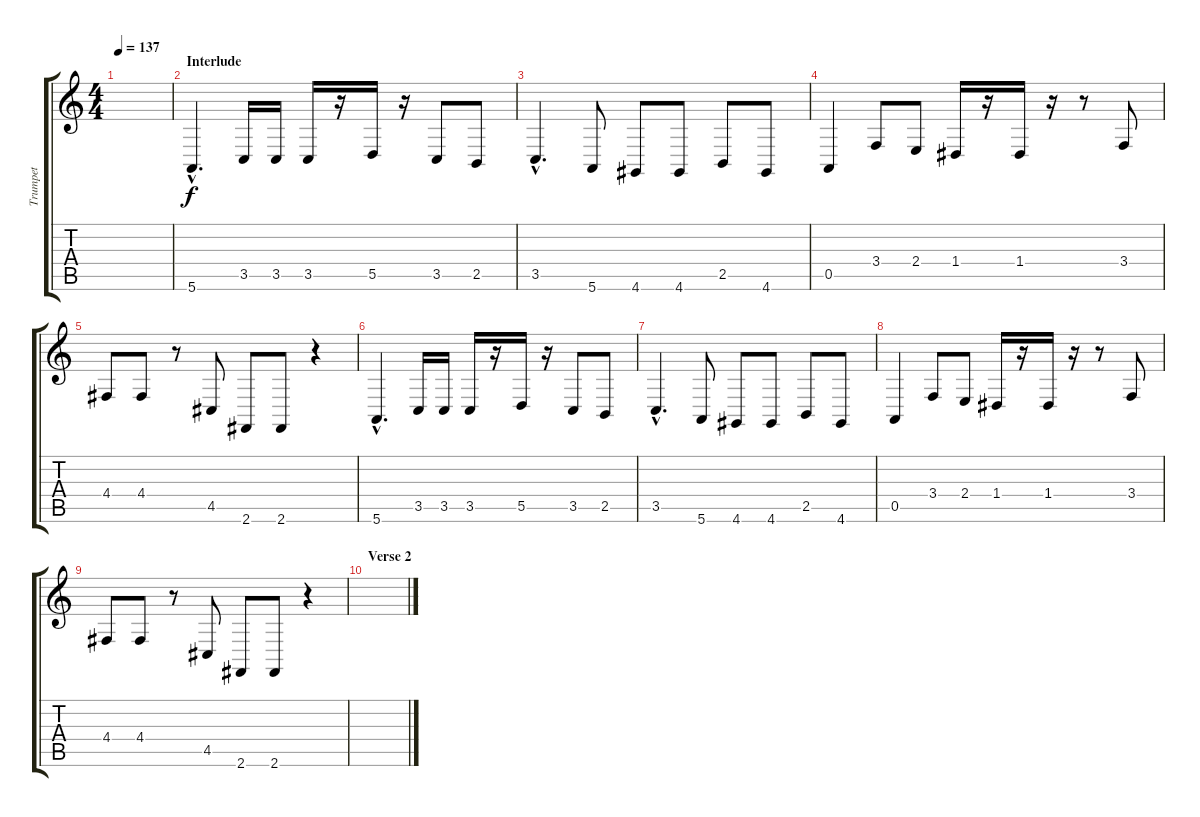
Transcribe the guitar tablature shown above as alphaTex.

\track ("Trumpet" "Trumpet") {instrument trumpet}
\staff {score tabs}
\tuning (E4 B3 G3 D3 A2 E2) {hide}
\ts (4 4)
\tempo 137
\clef g2
\ks c
|
\section ("" "Interlude")
5.6{hac}.4{d} 3.5.16 3.5.16 3.5.16 r.16 5.5.16 r.16 3.5.8 2.5.8 |
3.5{hac}.4{d} 5.6.8 4.6.8 4.6.8 2.5.8 4.6.8 |
0.5.4 3.4.8 2.4.8 1.4.16 r.16 1.4.16 r.16 r.8 3.4.8 |
4.4.8 4.4.8 r.8 4.5.8 2.6.8 2.6.8 r.4 |
5.6{hac}.4{d} 3.5.16 3.5.16 3.5.16 r.16 5.5.16 r.16 3.5.8 2.5.8 |
3.5{hac}.4{d} 5.6.8 4.6.8 4.6.8 2.5.8 4.6.8 |
0.5.4 3.4.8 2.4.8 1.4.16 r.16 1.4.16 r.16 r.8 3.4.8 |
4.4.8 4.4.8 r.8 4.5.8 2.6.8 2.6.8 r.4 |
\section ("" "Verse 2")
